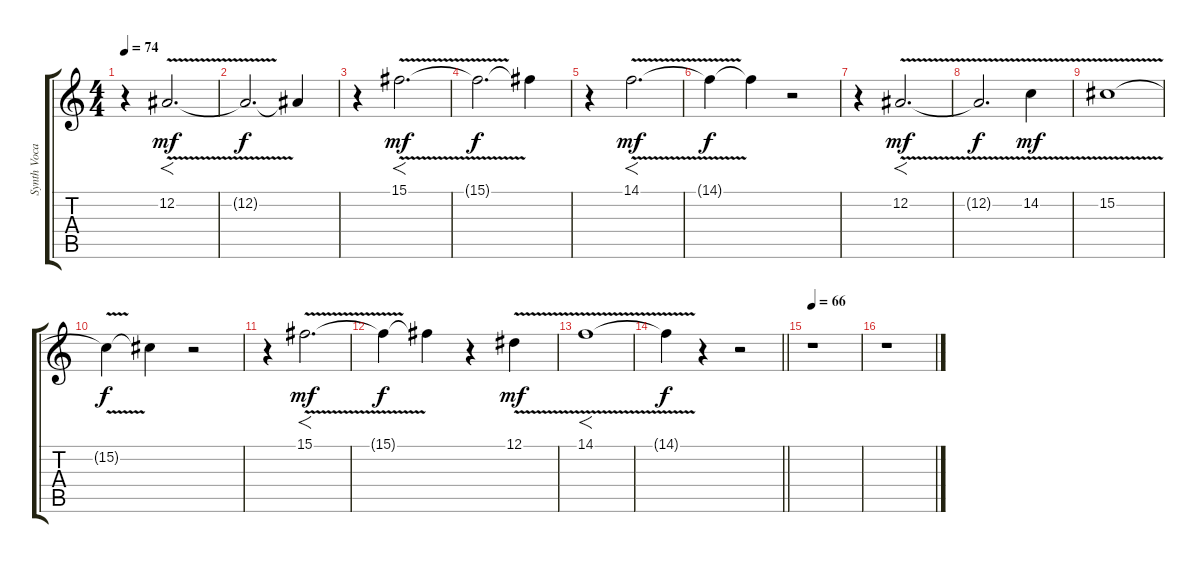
\track ("Synth Vocal" "Synth Voca") {instrument synthvoice}
\staff {score tabs}
\tuning (Eb4 Bb3 Gb3 Db3 Ab2 Eb2) {hide}
\ts (4 4)
\tempo 74
\clef g2
\ks c
r.4{dy f} 12.2{v}.2{f d dy mf volume 13} |
12.2{t}.2{d dy f} 12.2{t}.4{volume 8} |
r.4 15.1{v}.2{f d dy mf volume 13} |
15.1{t}.2{d dy f} 15.1{t}.4{volume 8} |
r.4 14.1{v}.2{f d dy mf volume 13} |
14.1{t}.4{dy f} 14.1{t}.4{volume 8} r.2 |
r.4{volume 13} 12.2{v}.2{f d dy mf} |
12.2{t}.2{d dy f} 14.2{v}.4{dy mf} |
15.2{v}.1 |
15.2{t}.4{dy f} 15.2{t}.4{volume 8} r.2 |
r.4{volume 13} 15.1{v}.2{f d dy mf} |
15.1{t}.4{dy f} 15.1{t}.4{volume 8} r.4 12.1{v}.4{dy mf volume 13} |
14.1{v}.1{f} |
\barLineRight lightlight
14.1{t}.4{dy f} r.4 r.2 |
\section ("" "")
\tempo 66
r.1 |
r.1
